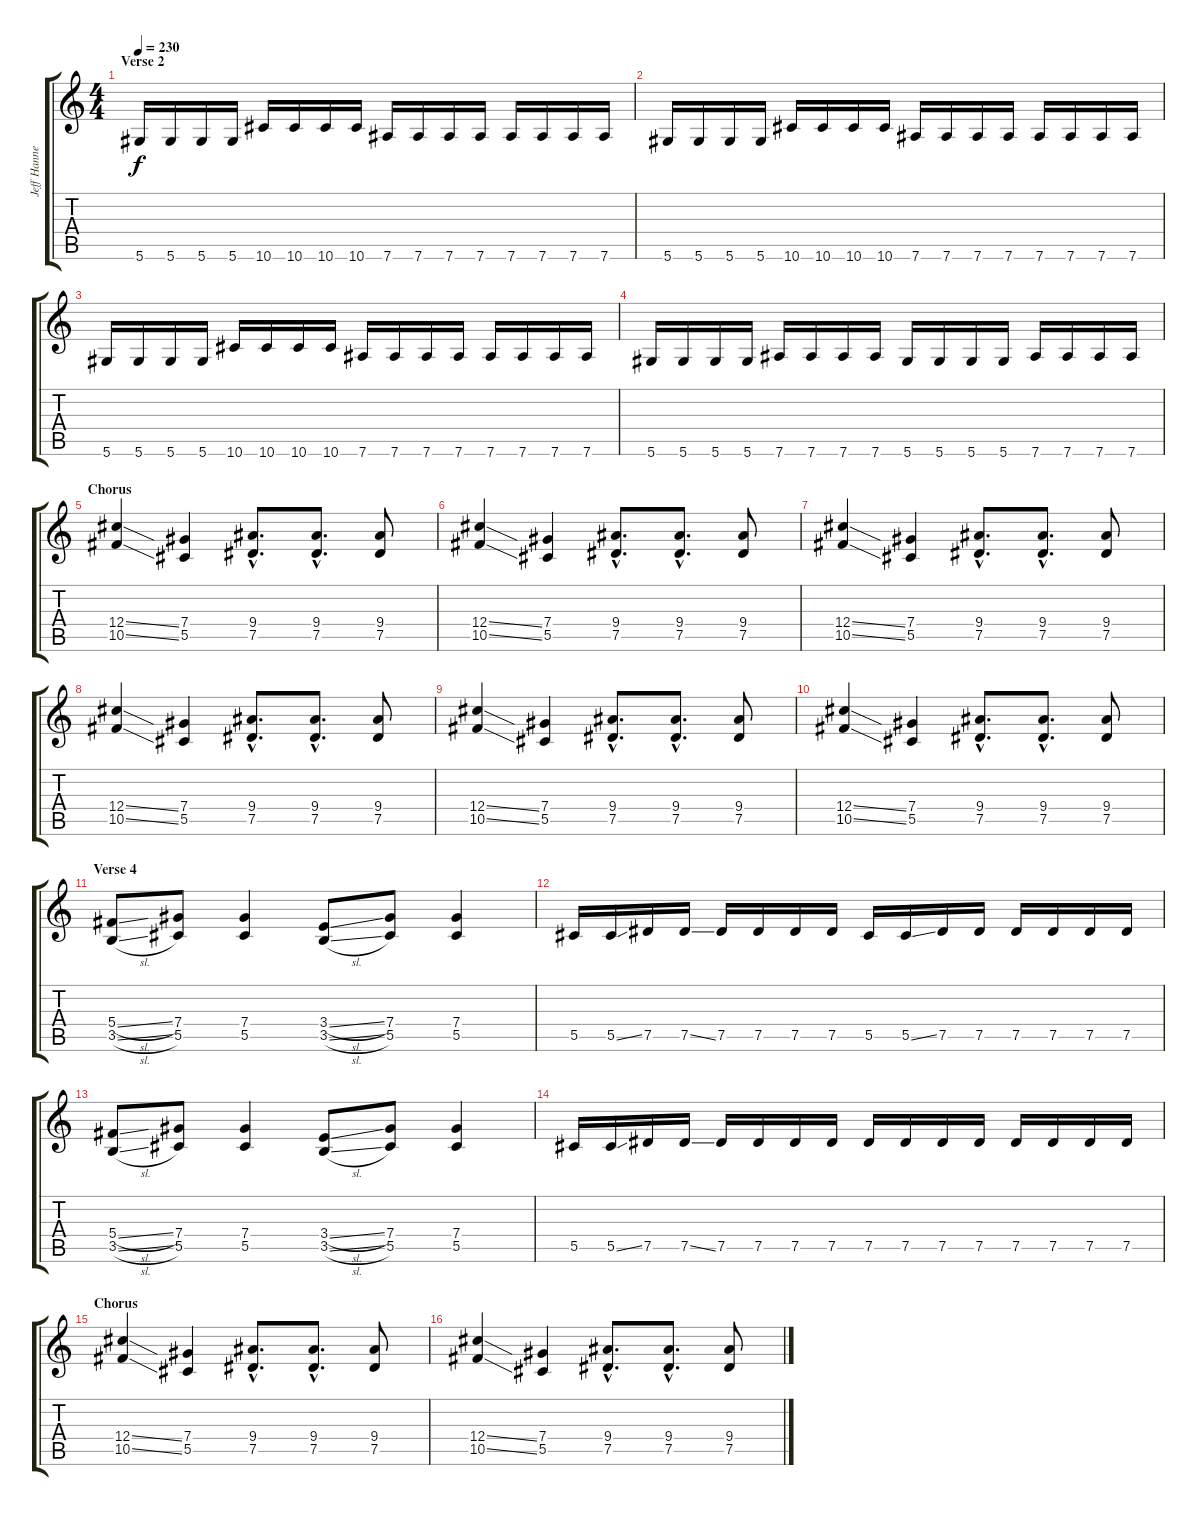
\track ("Jeff Hanneman" "Jeff Hanne") {instrument distortionguitar}
\staff {score tabs}
\tuning (Eb4 Bb3 Gb3 Db3 Ab2 Eb2) {hide}
\ts (4 4)
\section ("" "Verse 2")
\tempo 230
\clef g2
\ks c
5.6.16{dy f} 5.6.16 5.6.16 5.6.16 10.6.16 10.6.16 10.6.16 10.6.16 7.6.16 7.6.16 7.6.16 7.6.16 7.6.16 7.6.16 7.6.16 7.6.16 |
5.6.16 5.6.16 5.6.16 5.6.16 10.6.16 10.6.16 10.6.16 10.6.16 7.6.16 7.6.16 7.6.16 7.6.16 7.6.16 7.6.16 7.6.16 7.6.16 |
5.6.16 5.6.16 5.6.16 5.6.16 10.6.16 10.6.16 10.6.16 10.6.16 7.6.16 7.6.16 7.6.16 7.6.16 7.6.16 7.6.16 7.6.16 7.6.16 |
5.6.16 5.6.16 5.6.16 5.6.16 7.6.16 7.6.16 7.6.16 7.6.16 5.6.16 5.6.16 5.6.16 5.6.16 7.6.16 7.6.16 7.6.16 7.6.16 |
\section ("" "Chorus")
(12.4{ss} 10.5{ss}).4 (7.4 5.5).4 (9.4{hac} 7.5{hac}).8{d} (9.4{hac} 7.5{hac}).8{d} (9.4 7.5).8 |
(12.4{ss} 10.5{ss}).4 (7.4 5.5).4 (9.4{hac} 7.5{hac}).8{d} (9.4{hac} 7.5{hac}).8{d} (9.4 7.5).8 |
(12.4{ss} 10.5{ss}).4 (7.4 5.5).4 (9.4{hac} 7.5{hac}).8{d} (9.4{hac} 7.5{hac}).8{d} (9.4 7.5).8 |
(12.4{ss} 10.5{ss}).4 (7.4 5.5).4 (9.4{hac} 7.5{hac}).8{d} (9.4{hac} 7.5{hac}).8{d} (9.4 7.5).8 |
(12.4{ss} 10.5{ss}).4 (7.4 5.5).4 (9.4{hac} 7.5{hac}).8{d} (9.4{hac} 7.5{hac}).8{d} (9.4 7.5).8 |
(12.4{ss} 10.5{ss}).4 (7.4 5.5).4 (9.4{hac} 7.5{hac}).8{d} (9.4{hac} 7.5{hac}).8{d} (9.4 7.5).8 |
\section ("" "Verse 4")
(5.4{sl} 3.5{sl}).8 (7.4 5.5).8 (7.4 5.5).4 (3.4{sl} 3.5{sl}).8 (7.4 5.5).8 (7.4 5.5).4 |
5.5.16 5.5{ss}.16 7.5.16 7.5{ss}.16 7.5.16 7.5.16 7.5.16 7.5.16 5.5.16 5.5{ss}.16 7.5.16 7.5.16 7.5.16 7.5.16 7.5.16 7.5.16 |
(5.4{sl} 3.5{sl}).8 (7.4 5.5).8 (7.4 5.5).4 (3.4{sl} 3.5{sl}).8 (7.4 5.5).8 (7.4 5.5).4 |
5.5.16 5.5{ss}.16 7.5.16 7.5{ss}.16 7.5.16 7.5.16 7.5.16 7.5.16 7.5.16 7.5.16 7.5.16 7.5.16 7.5.16 7.5.16 7.5.16 7.5.16 |
\section ("" "Chorus")
(12.4{ss} 10.5{ss}).4 (7.4 5.5).4 (9.4{hac} 7.5{hac}).8{d} (9.4{hac} 7.5{hac}).8{d} (9.4 7.5).8 |
(12.4{ss} 10.5{ss}).4 (7.4 5.5).4 (9.4{hac} 7.5{hac}).8{d} (9.4{hac} 7.5{hac}).8{d} (9.4 7.5).8
